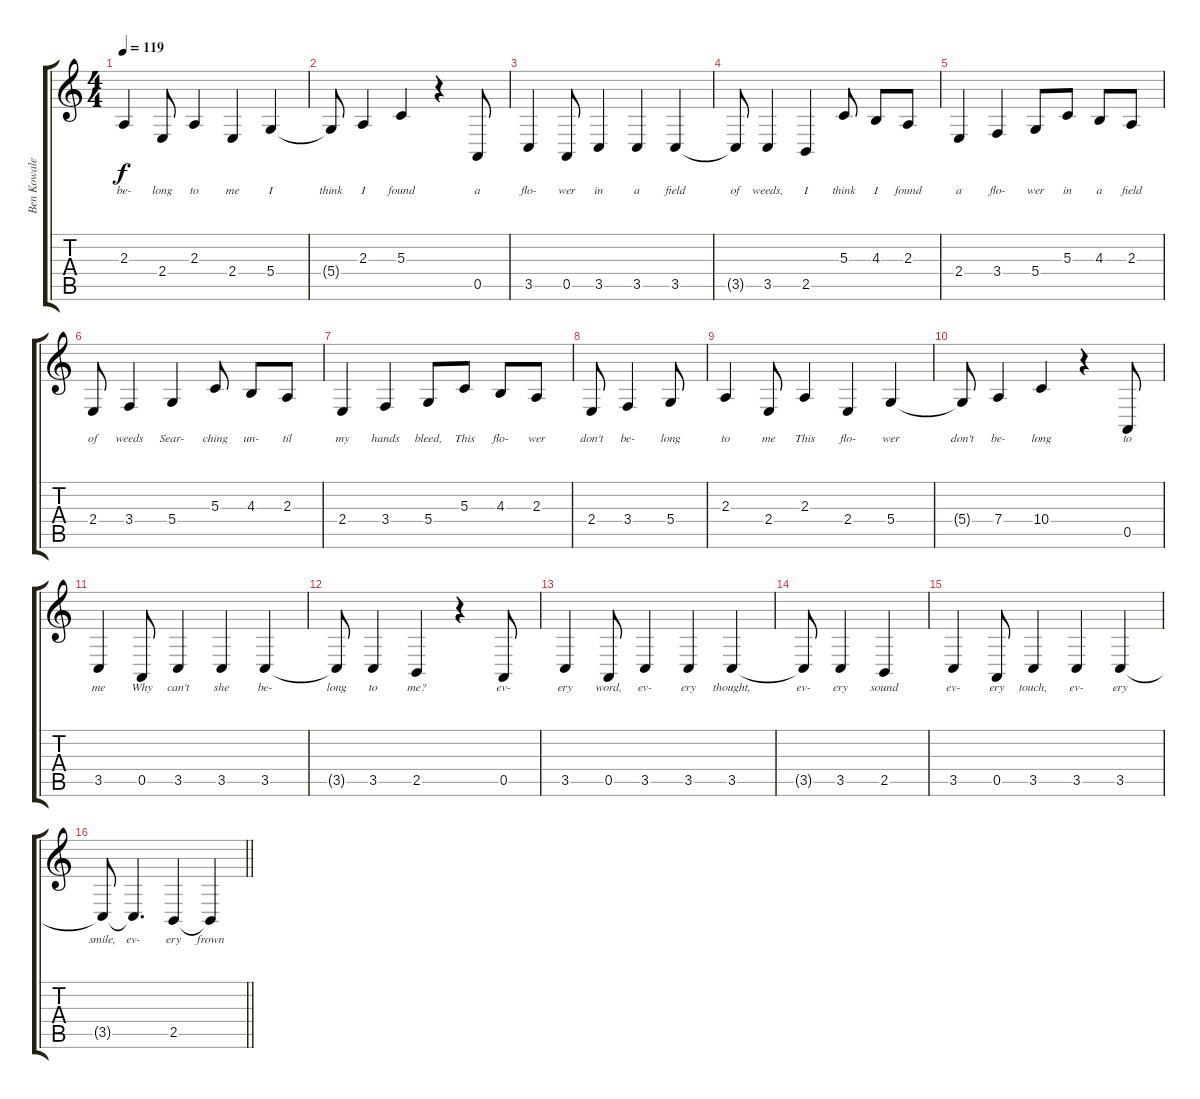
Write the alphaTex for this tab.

\track ("Ben Kowalewicz (Lead Vocals)" "Ben Kowale") {instrument violin}
\staff {score tabs}
\tuning (E4 B3 G3 D3 A2 D2) {hide}
\ts (4 4)
\tempo 119
\clef g2
\ks c
2.3.4{lyrics (0 "be-") lyrics (1 "") lyrics (2 "") lyrics (3 "") lyrics (4 "") dy f} 2.4.8{lyrics (0 "long") lyrics (1 "") lyrics (2 "") lyrics (3 "") lyrics (4 "")} 2.3.4{lyrics (0 "to") lyrics (1 "") lyrics (2 "") lyrics (3 "") lyrics (4 "")} 2.4.4{lyrics (0 "me") lyrics (1 "") lyrics (2 "") lyrics (3 "") lyrics (4 "")} 5.4.4{lyrics (0 "I") lyrics (1 "") lyrics (2 "") lyrics (3 "") lyrics (4 "")} |
5.4{t}.8{lyrics (0 "think") lyrics (1 "") lyrics (2 "") lyrics (3 "") lyrics (4 "")} 2.3.4{lyrics (0 "I") lyrics (1 "") lyrics (2 "") lyrics (3 "") lyrics (4 "")} 5.3.4{lyrics (0 "found") lyrics (1 "") lyrics (2 "") lyrics (3 "") lyrics (4 "")} r.4 0.5.8{lyrics (0 "a") lyrics (1 "") lyrics (2 "") lyrics (3 "") lyrics (4 "")} |
3.5.4{lyrics (0 "flo-") lyrics (1 "") lyrics (2 "") lyrics (3 "") lyrics (4 "")} 0.5.8{lyrics (0 "wer") lyrics (1 "") lyrics (2 "") lyrics (3 "") lyrics (4 "")} 3.5.4{lyrics (0 "in") lyrics (1 "") lyrics (2 "") lyrics (3 "") lyrics (4 "")} 3.5.4{lyrics (0 "a") lyrics (1 "") lyrics (2 "") lyrics (3 "") lyrics (4 "")} 3.5.4{lyrics (0 "field") lyrics (1 "") lyrics (2 "") lyrics (3 "") lyrics (4 "")} |
3.5{t}.8{lyrics (0 "of") lyrics (1 "") lyrics (2 "") lyrics (3 "") lyrics (4 "")} 3.5.4{lyrics (0 "weeds,") lyrics (1 "") lyrics (2 "") lyrics (3 "") lyrics (4 "")} 2.5.4{lyrics (0 "I") lyrics (1 "") lyrics (2 "") lyrics (3 "") lyrics (4 "")} 5.3.8{lyrics (0 "think") lyrics (1 "") lyrics (2 "") lyrics (3 "") lyrics (4 "")} 4.3.8{lyrics (0 "I") lyrics (1 "") lyrics (2 "") lyrics (3 "") lyrics (4 "")} 2.3.8{lyrics (0 "found") lyrics (1 "") lyrics (2 "") lyrics (3 "") lyrics (4 "")} |
2.4.4{lyrics (0 "a") lyrics (1 "") lyrics (2 "") lyrics (3 "") lyrics (4 "")} 3.4.4{lyrics (0 "flo-") lyrics (1 "") lyrics (2 "") lyrics (3 "") lyrics (4 "")} 5.4.8{lyrics (0 "wer") lyrics (1 "") lyrics (2 "") lyrics (3 "") lyrics (4 "")} 5.3.8{lyrics (0 "in") lyrics (1 "") lyrics (2 "") lyrics (3 "") lyrics (4 "")} 4.3.8{lyrics (0 "a") lyrics (1 "") lyrics (2 "") lyrics (3 "") lyrics (4 "")} 2.3.8{lyrics (0 "field") lyrics (1 "") lyrics (2 "") lyrics (3 "") lyrics (4 "")} |
2.4.8{lyrics (0 "of") lyrics (1 "") lyrics (2 "") lyrics (3 "") lyrics (4 "")} 3.4.4{lyrics (0 "weeds") lyrics (1 "") lyrics (2 "") lyrics (3 "") lyrics (4 "")} 5.4.4{lyrics (0 "Sear-") lyrics (1 "") lyrics (2 "") lyrics (3 "") lyrics (4 "")} 5.3.8{lyrics (0 "ching") lyrics (1 "") lyrics (2 "") lyrics (3 "") lyrics (4 "")} 4.3.8{lyrics (0 "un-") lyrics (1 "") lyrics (2 "") lyrics (3 "") lyrics (4 "")} 2.3.8{lyrics (0 "til") lyrics (1 "") lyrics (2 "") lyrics (3 "") lyrics (4 "")} |
2.4.4{lyrics (0 "my") lyrics (1 "") lyrics (2 "") lyrics (3 "") lyrics (4 "")} 3.4.4{lyrics (0 "hands") lyrics (1 "") lyrics (2 "") lyrics (3 "") lyrics (4 "")} 5.4.8{lyrics (0 "bleed,") lyrics (1 "") lyrics (2 "") lyrics (3 "") lyrics (4 "")} 5.3.8{lyrics (0 "This") lyrics (1 "") lyrics (2 "") lyrics (3 "") lyrics (4 "")} 4.3.8{lyrics (0 "flo-") lyrics (1 "") lyrics (2 "") lyrics (3 "") lyrics (4 "")} 2.3.8{lyrics (0 "wer") lyrics (1 "") lyrics (2 "") lyrics (3 "") lyrics (4 "")} |
2.4.8{lyrics (0 "don't") lyrics (1 "") lyrics (2 "") lyrics (3 "") lyrics (4 "")} 3.4.4{lyrics (0 "be-") lyrics (1 "") lyrics (2 "") lyrics (3 "") lyrics (4 "")} 5.4.8{lyrics (0 "long") lyrics (1 "") lyrics (2 "") lyrics (3 "") lyrics (4 "")} |
2.3.4{lyrics (0 "to") lyrics (1 "") lyrics (2 "") lyrics (3 "") lyrics (4 "")} 2.4.8{lyrics (0 "me") lyrics (1 "") lyrics (2 "") lyrics (3 "") lyrics (4 "")} 2.3.4{lyrics (0 "This") lyrics (1 "") lyrics (2 "") lyrics (3 "") lyrics (4 "")} 2.4.4{lyrics (0 "flo-") lyrics (1 "") lyrics (2 "") lyrics (3 "") lyrics (4 "")} 5.4.4{lyrics (0 "wer") lyrics (1 "") lyrics (2 "") lyrics (3 "") lyrics (4 "")} |
5.4{t}.8{lyrics (0 "don't") lyrics (1 "") lyrics (2 "") lyrics (3 "") lyrics (4 "")} 7.4.4{lyrics (0 "be-") lyrics (1 "") lyrics (2 "") lyrics (3 "") lyrics (4 "")} 10.4.4{lyrics (0 "long") lyrics (1 "") lyrics (2 "") lyrics (3 "") lyrics (4 "")} r.4 0.5.8{lyrics (0 "to") lyrics (1 "") lyrics (2 "") lyrics (3 "") lyrics (4 "")} |
3.5.4{lyrics (0 "me") lyrics (1 "") lyrics (2 "") lyrics (3 "") lyrics (4 "")} 0.5.8{lyrics (0 "Why") lyrics (1 "") lyrics (2 "") lyrics (3 "") lyrics (4 "")} 3.5.4{lyrics (0 "can't") lyrics (1 "") lyrics (2 "") lyrics (3 "") lyrics (4 "")} 3.5.4{lyrics (0 "she") lyrics (1 "") lyrics (2 "") lyrics (3 "") lyrics (4 "")} 3.5.4{lyrics (0 "be-") lyrics (1 "") lyrics (2 "") lyrics (3 "") lyrics (4 "")} |
3.5{t}.8{lyrics (0 "long") lyrics (1 "") lyrics (2 "") lyrics (3 "") lyrics (4 "")} 3.5.4{lyrics (0 "to") lyrics (1 "") lyrics (2 "") lyrics (3 "") lyrics (4 "")} 2.5.4{lyrics (0 "me?") lyrics (1 "") lyrics (2 "") lyrics (3 "") lyrics (4 "")} r.4 0.5.8{lyrics (0 "ev-") lyrics (1 "") lyrics (2 "") lyrics (3 "") lyrics (4 "")} |
3.5.4{lyrics (0 "ery") lyrics (1 "") lyrics (2 "") lyrics (3 "") lyrics (4 "")} 0.5.8{lyrics (0 "word,") lyrics (1 "") lyrics (2 "") lyrics (3 "") lyrics (4 "")} 3.5.4{lyrics (0 "ev-") lyrics (1 "") lyrics (2 "") lyrics (3 "") lyrics (4 "")} 3.5.4{lyrics (0 "ery") lyrics (1 "") lyrics (2 "") lyrics (3 "") lyrics (4 "")} 3.5.4{lyrics (0 "thought,") lyrics (1 "") lyrics (2 "") lyrics (3 "") lyrics (4 "")} |
3.5{t}.8{lyrics (0 "ev-") lyrics (1 "") lyrics (2 "") lyrics (3 "") lyrics (4 "")} 3.5.4{lyrics (0 "ery") lyrics (1 "") lyrics (2 "") lyrics (3 "") lyrics (4 "")} 2.5.4{lyrics (0 "sound") lyrics (1 "") lyrics (2 "") lyrics (3 "") lyrics (4 "")} |
3.5.4{lyrics (0 "ev-") lyrics (1 "") lyrics (2 "") lyrics (3 "") lyrics (4 "")} 0.5.8{lyrics (0 "ery") lyrics (1 "") lyrics (2 "") lyrics (3 "") lyrics (4 "")} 3.5.4{lyrics (0 "touch,") lyrics (1 "") lyrics (2 "") lyrics (3 "") lyrics (4 "")} 3.5.4{lyrics (0 "ev-") lyrics (1 "") lyrics (2 "") lyrics (3 "") lyrics (4 "")} 3.5.4{lyrics (0 "ery") lyrics (1 "") lyrics (2 "") lyrics (3 "") lyrics (4 "")} |
\barLineRight lightlight
3.5{t}.8{lyrics (0 "smile,") lyrics (1 "") lyrics (2 "") lyrics (3 "") lyrics (4 "")} 3.5{t}.4{d lyrics (0 "ev-") lyrics (1 "") lyrics (2 "") lyrics (3 "") lyrics (4 "")} 2.5.4{lyrics (0 "ery") lyrics (1 "") lyrics (2 "") lyrics (3 "") lyrics (4 "")} 2.5{t}.4{lyrics (0 "frown") lyrics (1 "") lyrics (2 "") lyrics (3 "") lyrics (4 "")}
